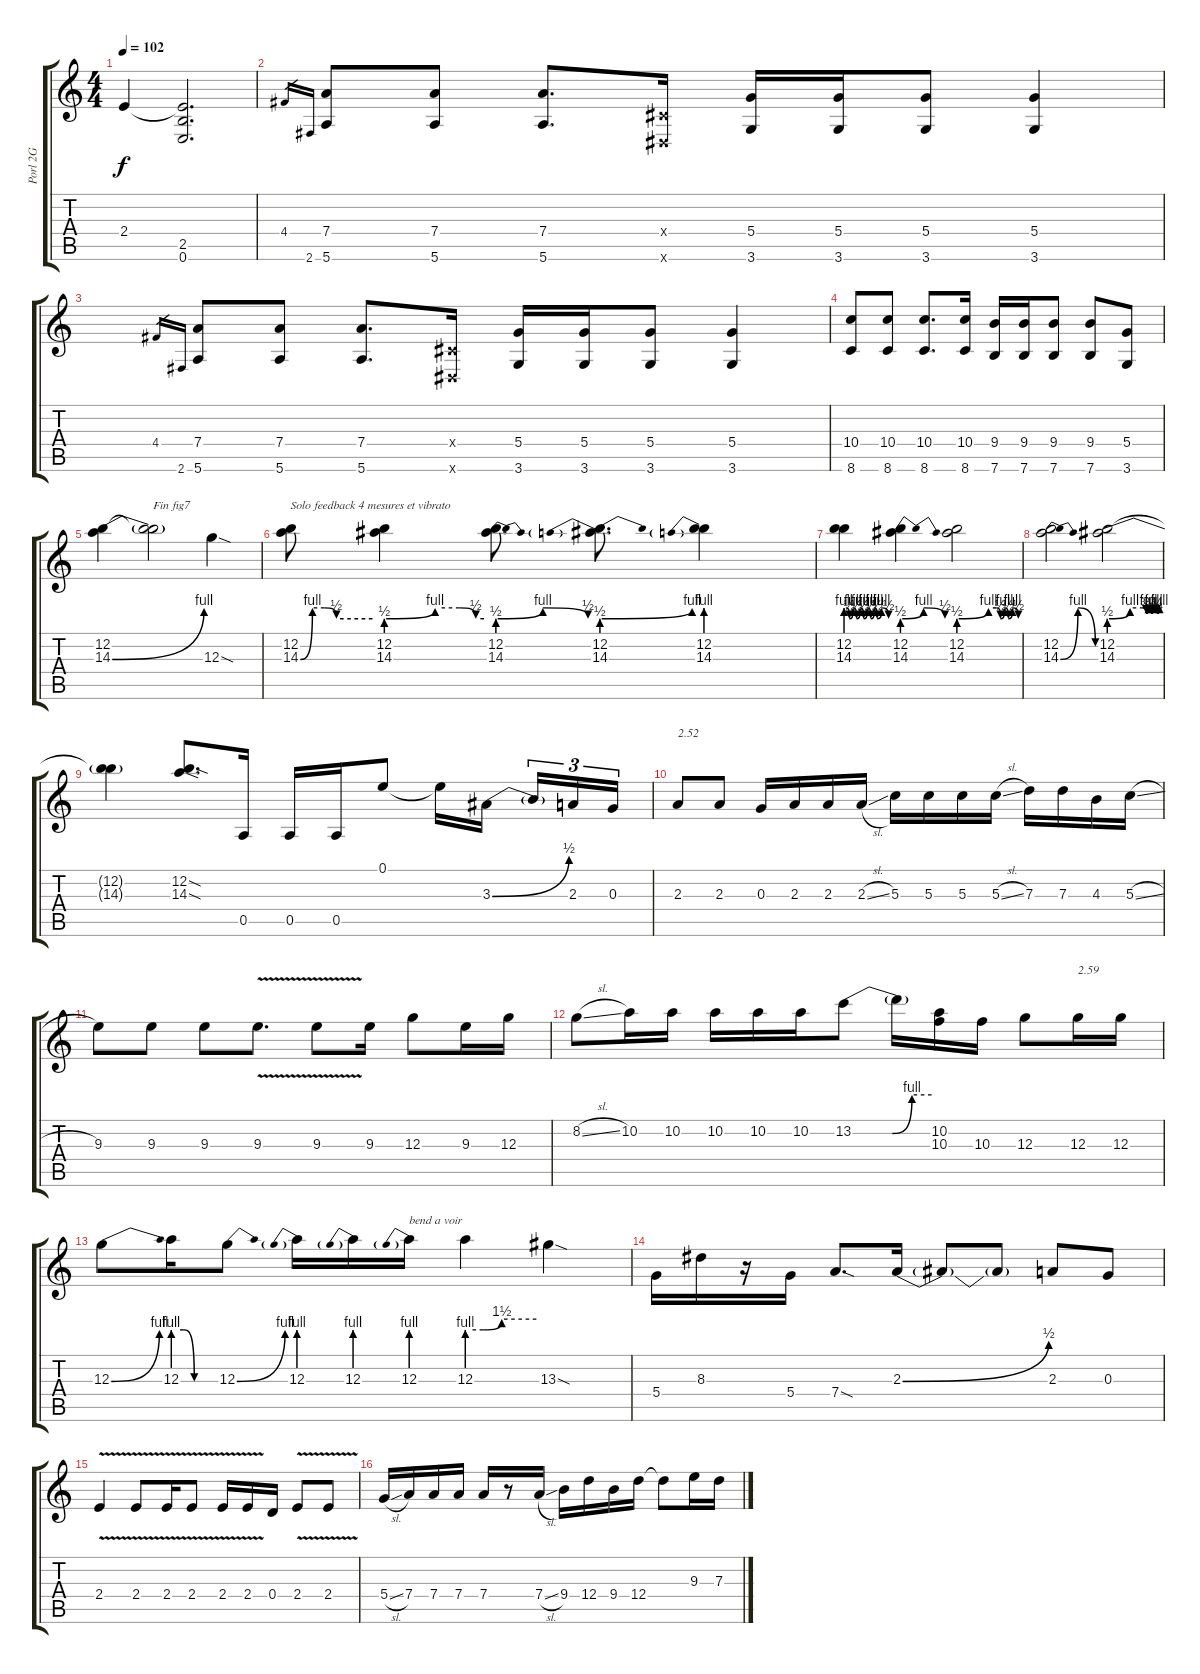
\track ("Porl 2G" "Porl 2G") {instrument electricguitarclean}
\staff {score tabs}
\tuning (E4 B3 G3 D3 A2 E2) {hide}
\ts (4 4)
\tempo 102
\clef g2
\ks c
2.4.4{dy f} (2.4{t} 2.5 0.6).2{d} |
4.4.16{gr} 2.6.16{gr} (7.4 5.6).8 (7.4 5.6).8 (7.4 5.6).8{d} (-1.4{x} -1.6{x}).16 (5.4 3.6).16 (5.4 3.6).16 (5.4 3.6).8 (5.4 3.6).4 |
4.4.16{gr} 2.6.16{gr} (7.4 5.6).8 (7.4 5.6).8 (7.4 5.6).8{d} (-1.4{x} -1.6{x}).16 (5.4 3.6).16 (5.4 3.6).16 (5.4 3.6).8 (5.4 3.6).4 |
(10.4 8.6).8 (10.4 8.6).8 (10.4 8.6).8{d} (10.4 8.6).16 (9.4 7.6).16 (9.4 7.6).16 (9.4 7.6).8 (9.4 7.6).8 (5.4 3.6).8 |
(12.2 14.3{be (bend 0 0 60 4)}).4 (12.2{t} 14.3{t}).2{txt "Fin fig7"} 12.3{sod}.4 |
(12.2 14.3{be (custom 0 0 10 4 20 4 30 2 60 2)}).8{txt "Solo feedback 4 mesures et vibrato"} (12.2 14.3{be (custom 0 2 30 4 45 4 55 2 60 2)}).4 (12.2 14.3{be (bendrelease 0 2 30 4 49 4 60 2)}).8{d} (12.2 14.3{be (prebendbend 0 2 60 4)}).8{d} (12.2 14.3{be (prebend 0 4 60 4)}).4 |
(12.2 14.3{be (custom 0 4 5 2 10 4 15 2 20 4 25 2 30 4 35 2 40 4 44 2 50 4 60 2)}).4 (12.2 14.3{be (bendrelease 0 2 30 4 45 4 60 2)}).4 (12.2 14.3{be (custom 0 2 30 4 38 4 42 2 46 4 50 2 54 4 60 2)}).2 |
(12.2 14.3{be (bendrelease 0 0 20 4 40 4 60 0)}).2 (12.2 14.3{be (custom 0 2 25 4 41 4 44 3 47 4 50 3 53 4 57 3 60 4)}).2 |
(12.2{t} 14.3{t}).4 (12.2{sod} 14.3{sod}).8{d} 0.5.16 0.5.16 0.5.16 0.1.8 0.1{t}.16 3.3{be (bend 0 0 60 2)}.16{beam splitsecondary} 3.3{t}.16{tu (3 2)} 2.3.16{tu (3 2)} 0.3.16{tu (3 2)} |
2.3.8{txt "2.52"} 2.3.8 0.3.16 2.3.16 2.3.16 2.3{sl}.16 5.3.16 5.3.16 5.3.16 5.3{sl}.16 7.3.16 7.3.16 4.3.16 5.3{sl}.16 |
9.3.8 9.3.8 9.3.8 9.3{v}.8{d} 9.3{v}.8 9.3.16 12.3.8 9.3.16 12.3.16 |
8.2{sl}.8 10.2.16 10.2.16 10.2.16 10.2.16 10.2.16 13.2{be (custom 0 0 30 0 45 4 60 4)}.8 13.2{t}.16 (10.2 10.3).16 10.3.16 12.3.8 12.3.16{txt "2.59"} 12.3.16 |
12.3{be (bend 0 0 60 4)}.8 12.3{be (custom 0 4 15 4 30 0 60 0)}.16 12.3{be (bend 0 0 60 4)}.8 12.3{be (prebend 0 4 60 4)}.16 12.3{be (prebend 0 4 60 4)}.16 12.3{be (prebend 0 4 60 4)}.16{txt "bend a voir"} 12.3{be (custom 0 4 14 4 30 6 60 6)}.4 13.3{sod}.4 |
5.4.16 8.3.16 r.16 5.4.16 7.4{sod}.8{d} 2.3{be (bend 0 0 60 2)}.16 2.3{t}.8 2.3{t}.8 2.3.8 0.3.8 |
2.4{v}.4 2.4{v}.8 2.4{v}.16 2.4{v}.8 2.4{v}.16 2.4{v}.16 0.4.16 2.4{v}.8 2.4{v}.8 |
5.4{sl}.16 7.4.16 7.4.16 7.4.16 7.4.16 r.8 7.4{sl}.16 9.4.16 12.4.16 9.4.16 12.4.16 12.4{t}.8 9.3.16 7.3.16
